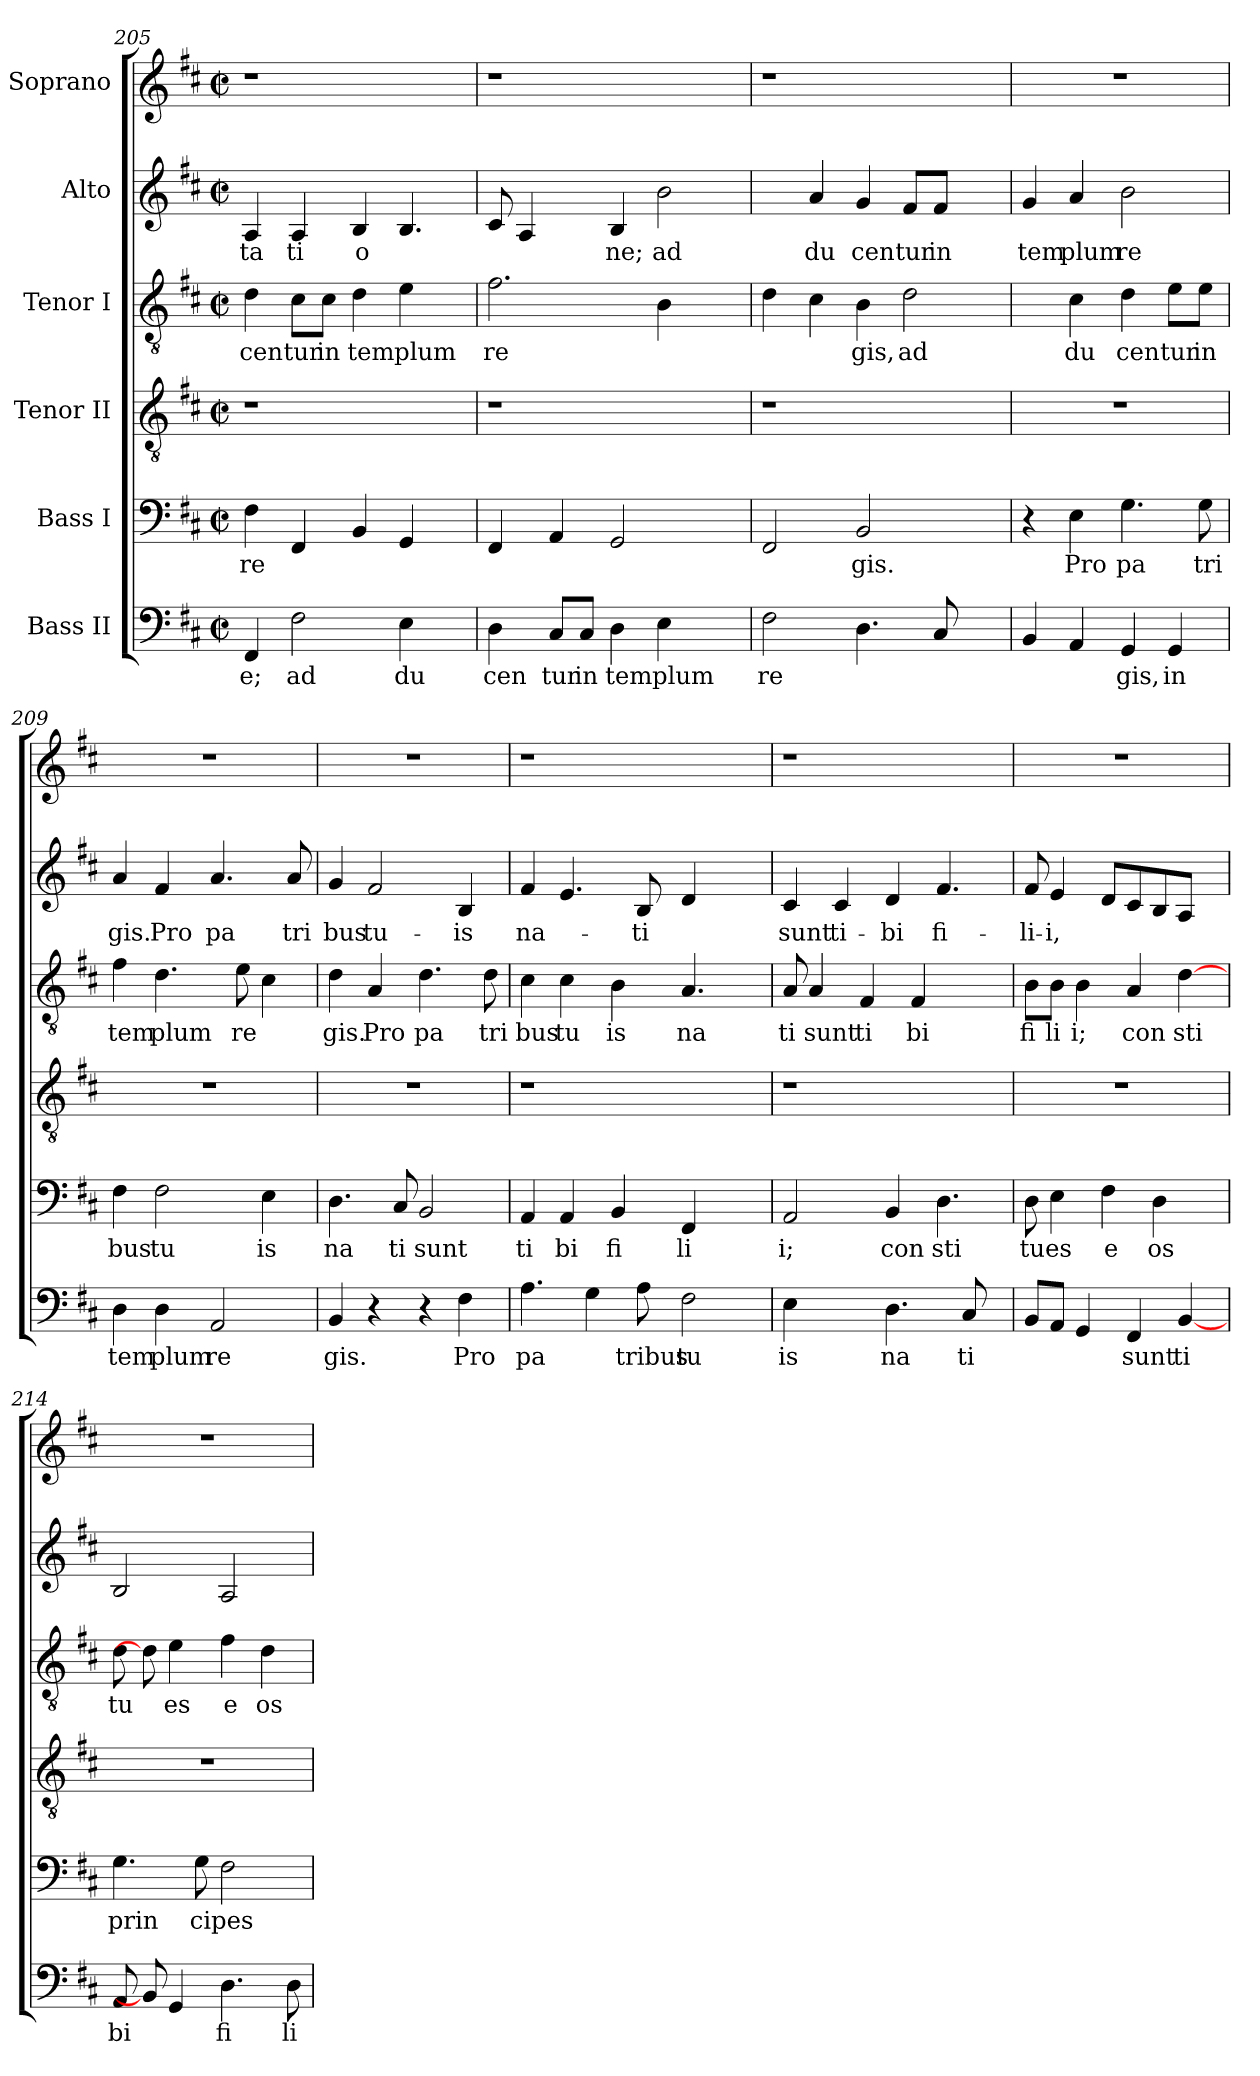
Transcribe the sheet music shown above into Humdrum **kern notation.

**kern	**text	**kern	**text	**kern	**kern	**text	**kern	**text	**kern
*part6	*part6	*part5	*part5	*part4	*part3	*part3	*part2	*part2	*part1
*staff6	*staff6	*staff5	*staff5	*staff4	*staff3	*staff3	*staff2	*staff2	*staff1
*I"Bass II	*	*I"Bass I	*	*I"Tenor II	*I"Tenor I	*	*I"Alto	*	*I"Soprano
!!LO:PB:g=z
*clefF4	*	*clefF4	*	*clefGv2	*clefGv2	*	*clefG2	*	*clefG2
*k[f#c#]	*	*k[f#c#]	*	*k[f#c#]	*k[f#c#]	*	*k[f#c#]	*	*k[f#c#]
*D:	*	*D:	*	*D:	*D:	*	*D:	*	*D:
*M2/2	*	*M2/2	*	*M2/2	*M2/2	*	*M2/2	*	*M2/2
*met(c|)	*	*met(c|)	*	*met(c|)	*met(c|)	*	*met(c|)	*	*met(c|)
=205	=205	=205	=205	=205	=205	=205	=205	=205	=205
!	!LO:LY:b:cj	!	!LO:LY:b:cj	!	!	!LO:LY:b:cj	!	!LO:LY:b:cj	!
4FF#/	e;	4F#\	re	1r	4d\	-cen	4A/	ta	1r
!	!LO:LY:b:cj	!	!	!	!	!LO:LY:b:cj	!	!LO:LY:b:cj	!
2F#\	ad	4FF#/	.	.	8c#\L	tur	4A/	ti	.
!	!	!	!	!	!	!LO:LY:b:cj	!	!	!
.	.	.	.	.	8c#\J	in	.	.	.
!	!	!	!	!	!	!LO:LY:b:cj	!	!LO:LY:b:cj	!
.	.	4BB/	.	.	4d\	tem	4B/	o	.
!	!LO:LY:b:cj	!	!	!	!	!LO:LY:b:cj	!	!	!
4E\	du	4GG/	.	.	4e\	plum	4.B/	.	.
8ryy	.	8ryy	.	8ryy	8ryy	.	.	.	8ryy
=206	=206	=206	=206	=206	=206	=206	=206	=206	=206
!	!LO:LY:b:cj	!	!	!	!	!LO:LY:b:cj	!	!	!
4D\	cen	4FF#/	.	1r	2.f#\	re	8c#/	.	1r
.	.	.	.	.	.	.	4A/	.	.
!	!LO:LY:b:cj	!	!	!	!	!	!	!	!
8C#/L	tur	4AA/	.	.	.	.	.	.	.
!	!LO:LY:b:cj	!	!	!	!	!	!	!	!
8C#/J	in	.	.	.	.	.	8ryy	.	.
!	!LO:LY:b:cj	!	!	!	!	!	!	!LO:LY:b:cj	!
4D\	tem	2GG/	.	.	.	.	4B/	ne;	.
!	!LO:LY:b:cj	!	!	!	!	!	!	!LO:LY:b:cj	!
4E\	plum	.	.	.	4B\	.	2b\	ad	.
4ryy	.	4ryy	.	4ryy	4ryy	.	.	.	4ryy
=207	=207	=207	=207	=207	=207	=207	=207	=207	=207
!	!LO:LY:b:cj	!	!	!	!	!	!	!	!
2F#\	re	2FF#/	.	1r	4d\	.	4ryy	.	1r
!	!	!	!	!	!	!	!	!LO:LY:b:cj	!
.	.	.	.	.	4c#\	.	4a/	du	.
!	!	!	!LO:LY:b:cj	!	!	!LO:LY:b:cj	!	!LO:LY:b:cj	!
4.D\	.	2BB/	gis.	.	4B\	gis,	4g/	cen	.
!	!	!	!	!	!	!LO:LY:b:cj	!	!LO:LY:b:cj	!
.	.	.	.	.	2d\	ad	8f#/L	tur	.
!	!	!	!	!	!	!	!	!LO:LY:b:cj	!
8C#/	.	.	.	.	.	.	8f#/J	in	.
4ryy	.	4ryy	.	4ryy	.	.	4ryy	.	4ryy
=208	=208	=208	=208	=208	=208	=208	=208	=208	=208
!	!	!	!	!	!	!	!	!LO:LY:b:cj	!
4BB/	.	4r	.	1r	4ryy	.	4g/	tem	1r
!	!	!	!LO:LY:b:cj	!	!	!LO:LY:b:cj	!	!LO:LY:b:cj	!
4AA/	.	4E\	Pro	.	4c#\	du	4a/	plum	.
!	!LO:LY:b:cj	!	!LO:LY:b:cj	!	!	!LO:LY:b:cj	!	!LO:LY:b:cj	!
4GG/	gis,	4.G\	pa	.	4d\	cen	2b\	re	.
!	!LO:LY:b:cj	!	!	!	!	!LO:LY:b:cj	!	!	!
4GG/	in	.	.	.	8e\L	tur	.	.	.
!	!	!	!LO:LY:b:cj	!	!	!LO:LY:b:cj	!	!	!
.	.	8G\	tri	.	8e\J	in	.	.	.
=209	=209	=209	=209	=209	=209	=209	=209	=209	=209
!	!LO:LY:b:cj	!	!LO:LY:b:cj	!	!	!LO:LY:b:cj	!	!LO:LY:b:cj	!
4D\	tem	4F#\	bus	1r	4f#\	tem	4a/	gis.	1r
!	!LO:LY:b:cj	!	!LO:LY:b:cj	!	!	!LO:LY:b:cj	!	!LO:LY:b:cj	!
4D\	plum	2F#\	tu	.	4.d\	plum	4f#/	Pro	.
!	!LO:LY:b:cj	!	!	!	!	!	!	!LO:LY:b:cj	!
2AA/	re	.	.	.	.	.	4.a/	pa	.
!	!	!	!	!	!	!LO:LY:b:cj	!	!	!
.	.	.	.	.	8e\	re	.	.	.
!	!	!	!LO:LY:b:cj	!	!	!	!	!	!
.	.	4E\	is	.	4c#\	.	.	.	.
!	!	!	!	!	!	!	!	!LO:LY:b:cj	!
.	.	.	.	.	.	.	8a/	tri	.
!!LO:LB:g=z
=210	=210	=210	=210	=210	=210	=210	=210	=210	=210
!	!LO:LY:b:cj	!	!LO:LY:b:cj	!	!	!LO:LY:b:cj	!	!LO:LY:b:cj	!
4BB/	gis.	4.D\	na	1r	4d\	gis.	4g/	bus	1r
!	!	!	!	!	!	!LO:LY:b:cj	!	!LO:LY:b:cj	!
4r	.	.	.	.	4A/	Pro	2f#/	tu-	.
!	!	!	!LO:LY:b:cj	!	!	!	!	!	!
.	.	8C#/	ti	.	.	.	.	.	.
!	!	!	!LO:LY:b:cj	!	!	!LO:LY:b:cj	!	!	!
4r	.	2BB/	sunt	.	4.d\	pa	.	.	.
!	!LO:LY:b:cj	!	!	!	!	!	!	!LO:LY:b:cj	!
4F#\	Pro	.	.	.	.	.	4B/	-is	.
!	!	!	!	!	!	!LO:LY:b:cj	!	!	!
.	.	.	.	.	8d\	tri	.	.	.
=211	=211	=211	=211	=211	=211	=211	=211	=211	=211
!	!LO:LY:b:cj	!	!LO:LY:b:cj	!	!	!LO:LY:b:cj	!	!LO:LY:b	!
4.A\	pa	4AA/	ti	1r	4c#\	bus	4f#/	na-	1r
!	!	!	!LO:LY:b:cj	!	!	!LO:LY:b:cj	!	!	!
.	.	4AA/	bi	.	4c#\	tu	4.e/	.	.
4G\	.	.	.	.	.	.	.	.	.
!	!	!	!LO:LY:b:cj	!	!	!LO:LY:b:cj	!	!	!
.	.	4BB/	fi	.	4B\	is	.	.	.
!	!LO:LY:b	!	!	!	!	!	!	!LO:LY:b:cj	!
8A\	tribus	.	.	.	.	.	8B/	-ti	.
!	!LO:LY:b:cj	!	!LO:LY:b:cj	!	!	!LO:LY:b:cj	!	!	!
2F#\	tu	4FF#/	li	.	4.A/	na	4d/	.	.
.	.	4ryy	.	4ryy	.	.	4ryy	.	4ryy
.	.	.	.	.	8ryy	.	.	.	.
=212	=212	=212	=212	=212	=212	=212	=212	=212	=212
!	!LO:LY:b:cj	!	!LO:LY:b:cj	!	!	!LO:LY:b:cj	!	!LO:LY:b:cj	!
4E\	is	2AA/	i;	1r	8A/	ti	4c#/	sunt	1r
!	!	!	!	!	!	!LO:LY:b:cj	!	!	!
.	.	.	.	.	4A/	sunt	.	.	.
!	!	!	!	!	!	!	!	!LO:LY:b:cj	!
4ryy	.	.	.	.	.	.	4c#/	ti-	.
!	!	!	!	!	!	!LO:LY:b:cj	!	!	!
.	.	.	.	.	4F#/	ti	.	.	.
!	!LO:LY:b:cj	!	!LO:LY:b:cj	!	!	!	!	!LO:LY:b:cj	!
4.D\	na	4BB/	con	.	.	.	4d/	-bi	.
!	!	!	!	!	!	!LO:LY:b:cj	!	!	!
.	.	.	.	.	4F#/	bi	.	.	.
!	!	!	!LO:LY:b:cj	!	!	!	!	!LO:LY:b:cj	!
.	.	4.D\	sti	.	.	.	4.f#/	fi-	.
!	!LO:LY:b:cj	!	!	!	!	!	!	!	!
8C#/	ti	.	.	.	4ryy	.	.	.	.
8ryy	.	.	.	8ryy	.	.	.	.	8ryy
=213	=213	=213	=213	=213	=213	=213	=213	=213	=213
!	!	!	!LO:LY:b:cj	!	!	!LO:LY:b:cj	!	!LO:LY:b:cj	!
8BB/L	.	8D\	tu	1r	8B\L	fi	8f#/	-li-	1r
!	!	!	!LO:LY:b:cj	!	!	!LO:LY:b:cj	!	!LO:LY:b:cj	!
8AA/J	.	4E\	es	.	8B\J	li	4e/	-i,	.
!	!	!	!	!	!	!LO:LY:b:cj	!	!	!
4GG/	.	.	.	.	4B\	i;	.	.	.
!	!	!	!LO:LY:b:cj	!	!	!	!	!	!
.	.	4F#\	e	.	.	.	8d/L	.	.
!	!LO:LY:b:cj	!	!	!	!	!LO:LY:b:cj	!	!	!
4FF#/	sunt	.	.	.	4A/	con	8c#/	.	.
!	!	!	!LO:LY:b:cj	!	!	!	!	!	!
.	.	4D\	os	.	.	.	8B/	.	.
!	!LO:LY:b:cj	!	!	!	!	!LO:LY:b:cj	!	!	!
[4BB/	ti	.	.	.	[4d\	sti	8A/J	.	.
.	.	8ryy	.	.	.	.	8ryy	.	.
=214	=214	=214	=214	=214	=214	=214	=214	=214	=214
!	!LO:LY:b:cj	!	!LO:LY:b:cj	!	!	!LO:LY:b:cj	!	!	!
8AA/	bi	4.G\	prin	1r	8d\	tu	2B/	.	1r
8BB/]	.	.	.	.	8d\]	.	.	.	.
!	!	!	!	!	!	!LO:LY:b:cj	!	!	!
4GG/	.	.	.	.	4e\	es	.	.	.
!	!	!	!LO:LY:b	!	!	!	!	!	!
.	.	8G\	cipes	.	.	.	.	.	.
!	!LO:LY:b:cj	!	!	!	!	!LO:LY:b:cj	!	!	!
4.D\	fi	2F#\	.	.	4f#\	e	2A/	.	.
!	!	!	!	!	!	!LO:LY:b:cj	!	!	!
.	.	.	.	.	4d\	os	.	.	.
!	!LO:LY:b:cj	!	!	!	!	!	!	!	!
8D\	li	.	.	.	.	.	.	.	.
=	=	=	=	=	=	=	=	=	=
*-	*-	*-	*-	*-	*-	*-	*-	*-	*-
